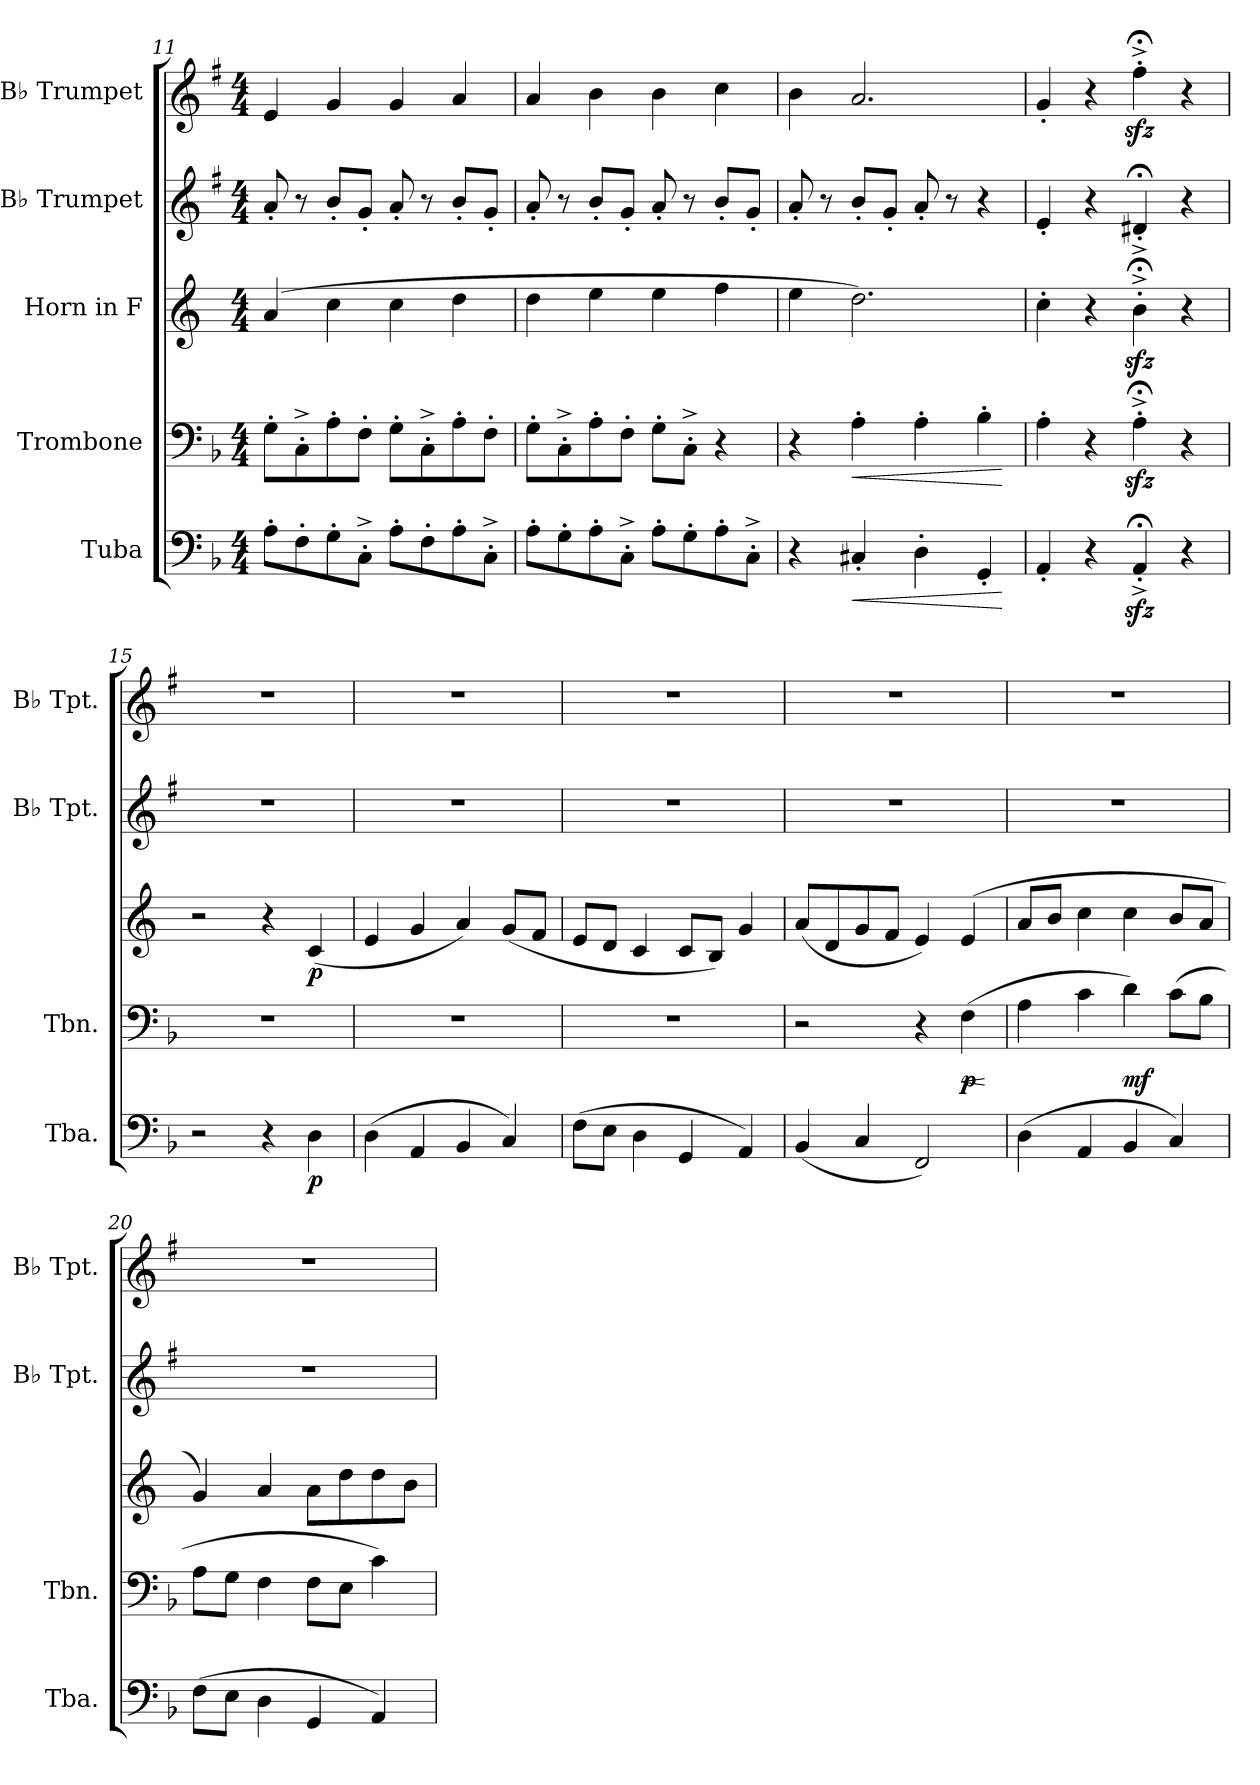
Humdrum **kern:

**kern	**dynam	**kern	**dynam	**kern	**dynam	**kern	**kern
*part5	*part5	*part4	*part4	*part3	*part3	*part2	*part1
*staff5	*staff5	*staff4	*staff4	*staff3	*staff3	*staff2	*staff1
*I"Tuba	*	*I"Trombone	*	*I"Horn in F	*	*I"B♭ Trumpet	*I"B♭ Trumpet
*I'Tba.	*	*I'Tbn.	*	*	*	*I'B♭ Tpt.	*I'B♭ Tpt.
!!LO:PB:g=z
*clefF4	*	*clefF4	*	*clefG2	*	*clefG2	*clefG2
*	*	*	*	*ITrd4c7	*	*ITrd1c2	*ITrd1c2
*k[b-]	*	*k[b-]	*	*k[b-]	*	*k[b-]	*k[b-]
*M4/4	*	*M4/4	*	*M4/4	*	*M4/4	*M4/4
=11	=11	=11	=11	=11	=11	=11	=11
8A'\L	.	8G'\L	.	(4d/	.	8g'/	4d/
8F'\	.	8C^'\	.	.	.	8r	.
8G'\	.	8A'\	.	4f\	.	8a'/L	4f/
8C^'\J	.	8F'\J	.	.	.	8f'/J	.
8A'\L	.	8G'\L	.	4f\	.	8g'/	4f/
8F'\	.	8C^'\	.	.	.	8r	.
8A'\	.	8A'\	.	4g\	.	8a'/L	4g/
8C^'\J	.	8F'\J	.	.	.	8f'/J	.
=12	=12	=12	=12	=12	=12	=12	=12
8A'\L	.	8G'\L	.	4g\	.	8g'/	4g/
8G'\	.	8C^'\	.	.	.	8r	.
8A'\	.	8A'\	.	4a\	.	8a'/L	4a\
8C^'\J	.	8F'\J	.	.	.	8f'/J	.
8A'\L	.	8G'\L	.	4a\	.	8g'/	4a\
8G'\	.	8C^'\J	.	.	.	8r	.
8A'\	.	4r	.	4b-\	.	8a'/L	4b-\
8C^'\J	.	.	.	.	.	8f'/J	.
=13	=13	=13	=13	=13	=13	=13	=13
4r	.	4r	.	4a\	.	8g'/	4a\
.	.	.	.	.	.	8r	.
!	!LO:HP:b	!	!LO:HP:b	!	!	!	!
4C#X'/	<	4A'\	<	2.g\)	.	8a'/L	2.g/
.	.	.	.	.	.	8f'/J	.
4D'\	.	4A'\	.	.	.	8g'/	.
.	.	.	.	.	.	8r	.
4GG'/	.	4B-'\	.	.	.	4r	.
.	[	.	[	.	.	.	.
=14	=14	=14	=14	=14	=14	=14	=14
4AA'/	.	4A'\	.	4f'\	.	4d'/	4f'/
4r	.	4r	.	4r	.	4r	4r
4AAzz<;<'^/	.	4Azz<;<^'\	.	4ezz<;<'^\	.	4c#X;<'^/	4eezz<;<^'\
4r	.	4r	.	4r	.	4r	4r
=15	=15	=15	=15	=15	=15	=15	=15
2r	.	1r	.	2r	.	1r	1r
4r	.	.	.	4r	.	.	.
!	!LO:DY:b	!	!	!	!LO:DY:b	!	!
4D\	p	.	.	(4F/	p	.	.
!!LO:LB:g=z
=16	=16	=16	=16	=16	=16	=16	=16
!!LO:REH:place=s1:a:B:fs=14:t=B
*	*	*	*	*	*	*	*MM70
(4D\	.	1r	.	4A/	.	1r	1r
4AA/	.	.	.	4c/	.	.	.
4BB-/	.	.	.	4d/)	.	.	.
4C/)	.	.	.	(8c/L	.	.	.
.	.	.	.	8B-/J	.	.	.
=17	=17	=17	=17	=17	=17	=17	=17
(8F\L	.	1r	.	8A/L	.	1r	1r
8E\J	.	.	.	8G/J	.	.	.
4D\	.	.	.	4F/	.	.	.
4GG/	.	.	.	8F/L	.	.	.
.	.	.	.	8E/J)	.	.	.
4AA/)	.	.	.	4c/	.	.	.
=18	=18	=18	=18	=18	=18	=18	=18
(4BB-/	.	2r	.	(8d/L	.	1r	1r
.	.	.	.	8G/	.	.	.
4C/	.	.	.	8c/	.	.	.
.	.	.	.	8B-/J	.	.	.
2FF/)	.	4r	.	4A/)	.	.	.
!	!	!	!LO:HP:b	!	!	!	!
!	!	!	!LO:DY:n=1:b	!	!	!	!
.	.	(4F\	< p	(4A/	.	.	.
.	.	.	[	.	.	.	.
=19	=19	=19	=19	=19	=19	=19	=19
(4D\	.	4A\	.	8d/L	.	1r	1r
.	.	.	.	8e/J	.	.	.
4AA/	.	4c\	.	4f\	.	.	.
!	!	!	!LO:DY:b	!	!	!	!
4BB-/	.	4d\)	mf	4f\	.	.	.
4C/)	.	(8c\L	.	8e/L	.	.	.
.	.	8B-\J	.	8d/J	.	.	.
=20	=20	=20	=20	=20	=20	=20	=20
(8F\L	.	8A\L	.	4c/)	.	1r	1r
8E\J	.	8G\J	.	.	.	.	.
4D\	.	4F\	.	4d/	.	.	.
4GG/	.	8F\L	.	8d\L	.	.	.
.	.	8E\J	.	8g\	.	.	.
4AA/)	.	4c\)	.	8g\	.	.	.
.	.	.	.	8e\J	.	.	.
=	=	=	=	=	=	=	=
*-	*-	*-	*-	*-	*-	*-	*-
